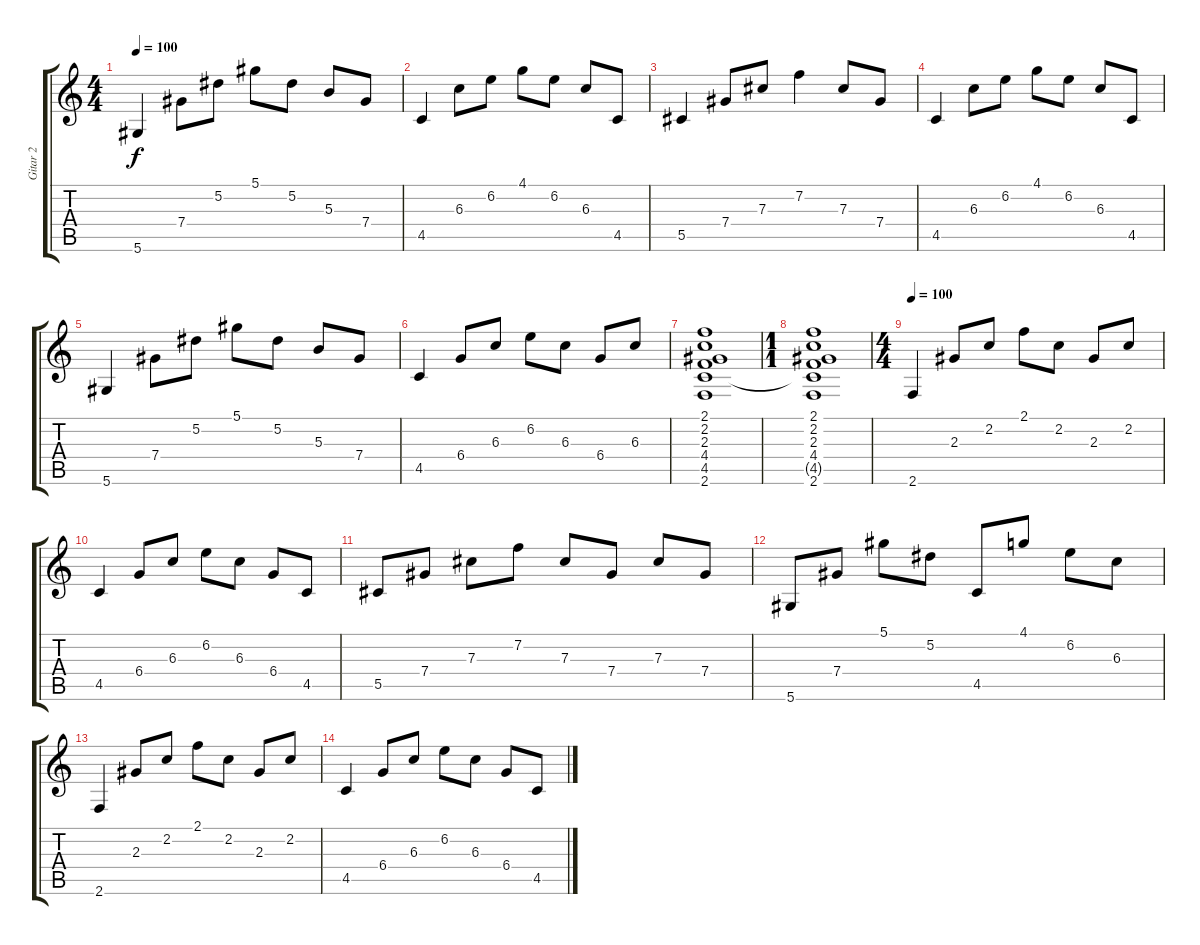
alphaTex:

\track ("Gitar 2" "Gitar 2") {instrument acousticguitarnylon}
\staff {score tabs}
\tuning (Eb4 Bb3 Gb3 Db3 Ab2 Eb2) {hide}
\ts (4 4)
\tempo 100
\clef g2
\ks c
5.6.4{dy f} 7.4.8 5.2.8 5.1.8 5.2.8 5.3.8 7.4.8 |
4.5.4 6.3.8 6.2.8 4.1.8 6.2.8 6.3.8 4.5.8 |
5.5.4 7.4.8 7.3.8 7.2.4 7.3.8 7.4.8 |
4.5.4 6.3.8 6.2.8 4.1.8 6.2.8 6.3.8 4.5.8 |
5.6.4 7.4.8 5.2.8 5.1.8 5.2.8 5.3.8 7.4.8 |
4.5.4 6.4.8 6.3.8 6.2.8 6.3.8 6.4.8 6.3.8 |
(2.1 2.2 2.3 4.4 4.5 2.6).1 |
\ts (1 1)
(2.1 2.2 2.3 4.4 4.5{t} 2.6).1 |
\ts (4 4)
\tempo 100
2.6.4 2.3.8 2.2.8 2.1.8 2.2.8 2.3.8 2.2.8 |
4.5.4 6.4.8 6.3.8 6.2.8 6.3.8 6.4.8 4.5.8 |
5.5.8 7.4.8 7.3.8 7.2.8 7.3.8 7.4.8 7.3.8 7.4.8 |
5.6.8 7.4.8 5.1.8 5.2.8 4.5.8 4.1.8 6.2.8 6.3.8 |
2.6.4 2.3.8 2.2.8 2.1.8 2.2.8 2.3.8 2.2.8 |
4.5.4 6.4.8 6.3.8 6.2.8 6.3.8 6.4.8 4.5.8
